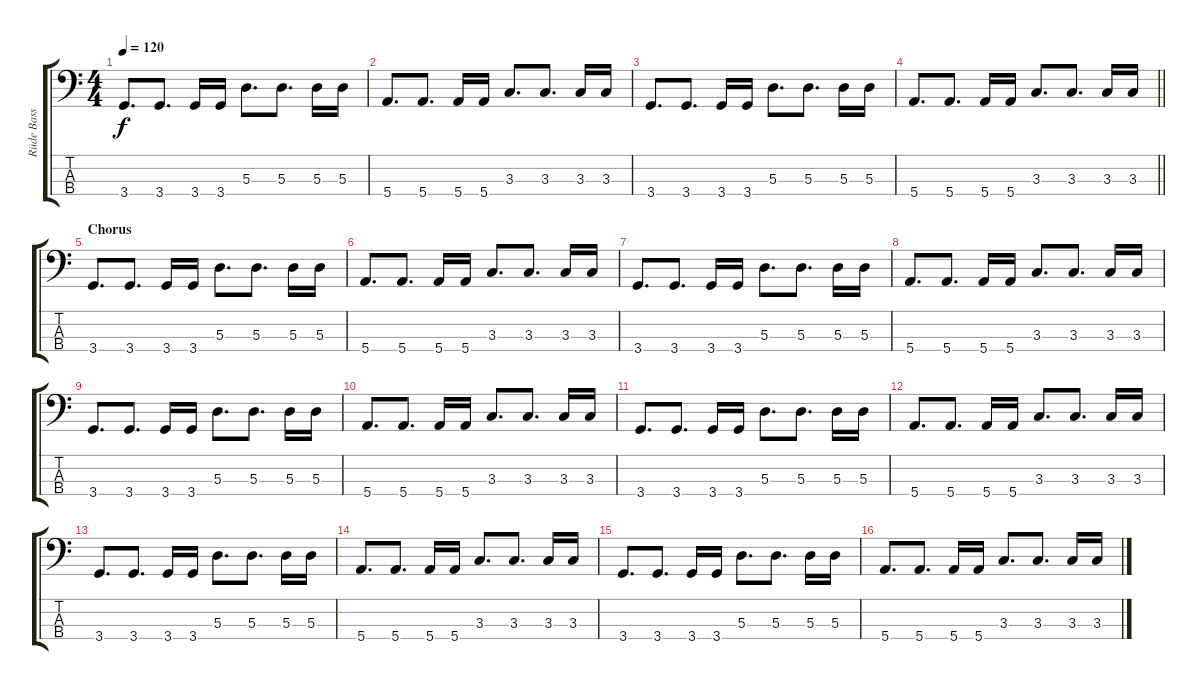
\track ("Rüde Bass" "Rüde Bass") {instrument electricbassfinger}
\staff {score tabs}
\tuning (G2 D2 A1 E1) {hide}
\ts (4 4)
\tempo 120
\clef f4
\ks c
3.4.8{d dy f} 3.4.8{d} 3.4.16 3.4.16 5.3.8{d} 5.3.8{d} 5.3.16 5.3.16 |
5.4.8{d} 5.4.8{d} 5.4.16 5.4.16 3.3.8{d} 3.3.8{d} 3.3.16 3.3.16 |
3.4.8{d} 3.4.8{d} 3.4.16 3.4.16 5.3.8{d} 5.3.8{d} 5.3.16 5.3.16 |
\barLineRight lightlight
5.4.8{d} 5.4.8{d} 5.4.16 5.4.16 3.3.8{d} 3.3.8{d} 3.3.16 3.3.16 |
\section ("" "Chorus")
3.4.8{d} 3.4.8{d} 3.4.16 3.4.16 5.3.8{d} 5.3.8{d} 5.3.16 5.3.16 |
5.4.8{d} 5.4.8{d} 5.4.16 5.4.16 3.3.8{d} 3.3.8{d} 3.3.16 3.3.16 |
3.4.8{d} 3.4.8{d} 3.4.16 3.4.16 5.3.8{d} 5.3.8{d} 5.3.16 5.3.16 |
5.4.8{d} 5.4.8{d} 5.4.16 5.4.16 3.3.8{d} 3.3.8{d} 3.3.16 3.3.16 |
3.4.8{d} 3.4.8{d} 3.4.16 3.4.16 5.3.8{d} 5.3.8{d} 5.3.16 5.3.16 |
5.4.8{d} 5.4.8{d} 5.4.16 5.4.16 3.3.8{d} 3.3.8{d} 3.3.16 3.3.16 |
3.4.8{d} 3.4.8{d} 3.4.16 3.4.16 5.3.8{d} 5.3.8{d} 5.3.16 5.3.16 |
5.4.8{d} 5.4.8{d} 5.4.16 5.4.16 3.3.8{d} 3.3.8{d} 3.3.16 3.3.16 |
3.4.8{d} 3.4.8{d} 3.4.16 3.4.16 5.3.8{d} 5.3.8{d} 5.3.16 5.3.16 |
5.4.8{d} 5.4.8{d} 5.4.16 5.4.16 3.3.8{d} 3.3.8{d} 3.3.16 3.3.16 |
3.4.8{d} 3.4.8{d} 3.4.16 3.4.16 5.3.8{d} 5.3.8{d} 5.3.16 5.3.16 |
5.4.8{d} 5.4.8{d} 5.4.16 5.4.16 3.3.8{d} 3.3.8{d} 3.3.16 3.3.16
